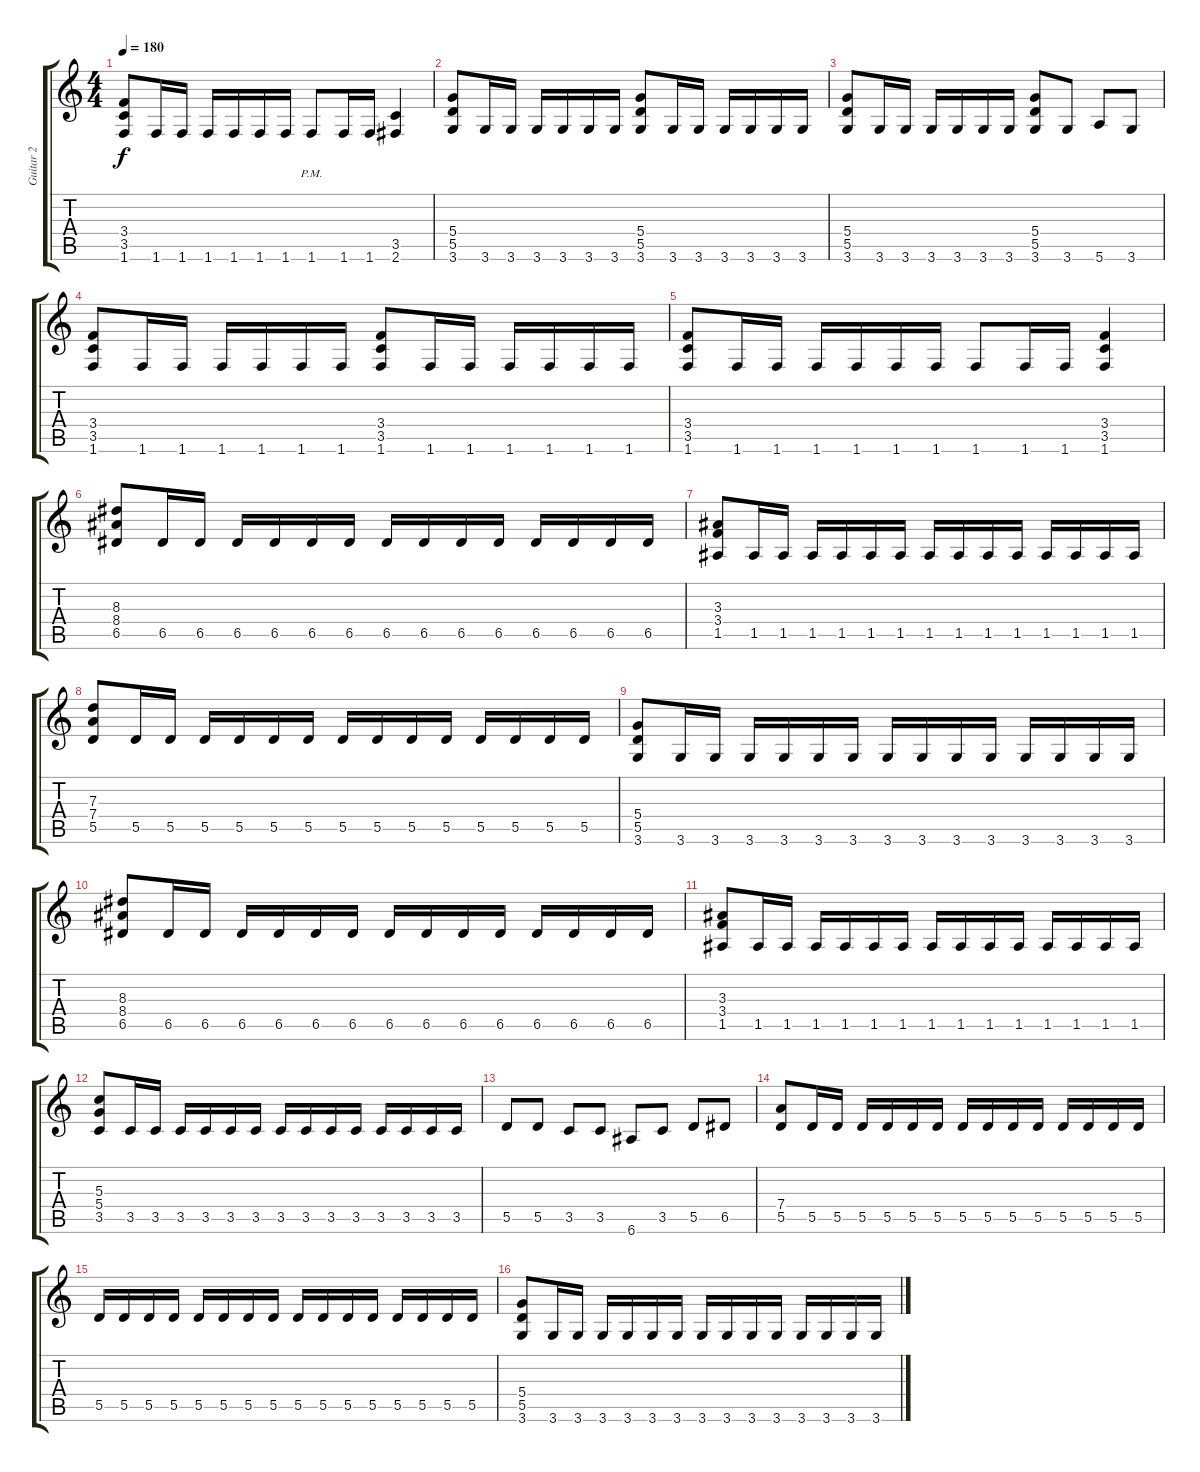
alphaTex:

\track ("Guitar 2" "Guitar 2") {instrument overdrivenguitar}
\staff {score tabs}
\tuning (E4 B3 G3 D3 A2 E2) {hide}
\ts (4 4)
\tempo 180
\clef g2
\ks c
(3.4 3.5 1.6).8{dy f} 1.6.16 1.6.16 1.6.16 1.6.16 1.6.16 1.6.16 1.6{pm}.8 1.6.16 1.6.16 (3.5 2.6).4 |
(5.4 5.5 3.6).8 3.6.16 3.6.16 3.6.16 3.6.16 3.6.16 3.6.16 (5.4 5.5 3.6).8 3.6.16 3.6.16 3.6.16 3.6.16 3.6.16 3.6.16 |
(5.4 5.5 3.6).8 3.6.16 3.6.16 3.6.16 3.6.16 3.6.16 3.6.16 (5.4 5.5 3.6).8 3.6.8 5.6.8 3.6.8 |
(3.4 3.5 1.6).8 1.6.16 1.6.16 1.6.16 1.6.16 1.6.16 1.6.16 (3.4 3.5 1.6).8 1.6.16 1.6.16 1.6.16 1.6.16 1.6.16 1.6.16 |
(3.4 3.5 1.6).8 1.6.16 1.6.16 1.6.16 1.6.16 1.6.16 1.6.16 1.6.8 1.6.16 1.6.16 (3.4 3.5 1.6).4 |
(8.3 8.4 6.5).8 6.5.16 6.5.16 6.5.16 6.5.16 6.5.16 6.5.16 6.5.16 6.5.16 6.5.16 6.5.16 6.5.16 6.5.16 6.5.16 6.5.16 |
(3.3 3.4 1.5).8 1.5.16 1.5.16 1.5.16 1.5.16 1.5.16 1.5.16 1.5.16 1.5.16 1.5.16 1.5.16 1.5.16 1.5.16 1.5.16 1.5.16 |
(7.3 7.4 5.5).8 5.5.16 5.5.16 5.5.16 5.5.16 5.5.16 5.5.16 5.5.16 5.5.16 5.5.16 5.5.16 5.5.16 5.5.16 5.5.16 5.5.16 |
(5.4 5.5 3.6).8 3.6.16 3.6.16 3.6.16 3.6.16 3.6.16 3.6.16 3.6.16 3.6.16 3.6.16 3.6.16 3.6.16 3.6.16 3.6.16 3.6.16 |
(8.3 8.4 6.5).8 6.5.16 6.5.16 6.5.16 6.5.16 6.5.16 6.5.16 6.5.16 6.5.16 6.5.16 6.5.16 6.5.16 6.5.16 6.5.16 6.5.16 |
(3.3 3.4 1.5).8 1.5.16 1.5.16 1.5.16 1.5.16 1.5.16 1.5.16 1.5.16 1.5.16 1.5.16 1.5.16 1.5.16 1.5.16 1.5.16 1.5.16 |
(5.3 5.4 3.5).8 3.5.16 3.5.16 3.5.16 3.5.16 3.5.16 3.5.16 3.5.16 3.5.16 3.5.16 3.5.16 3.5.16 3.5.16 3.5.16 3.5.16 |
5.5.8 5.5.8 3.5.8 3.5.8 6.6.8 3.5.8 5.5.8 6.5.8 |
(7.4 5.5).8 5.5.16 5.5.16 5.5.16 5.5.16 5.5.16 5.5.16 5.5.16 5.5.16 5.5.16 5.5.16 5.5.16 5.5.16 5.5.16 5.5.16 |
5.5.16 5.5.16 5.5.16 5.5.16 5.5.16 5.5.16 5.5.16 5.5.16 5.5.16 5.5.16 5.5.16 5.5.16 5.5.16 5.5.16 5.5.16 5.5.16 |
(5.4 5.5 3.6).8 3.6.16 3.6.16 3.6.16 3.6.16 3.6.16 3.6.16 3.6.16 3.6.16 3.6.16 3.6.16 3.6.16 3.6.16 3.6.16 3.6.16
